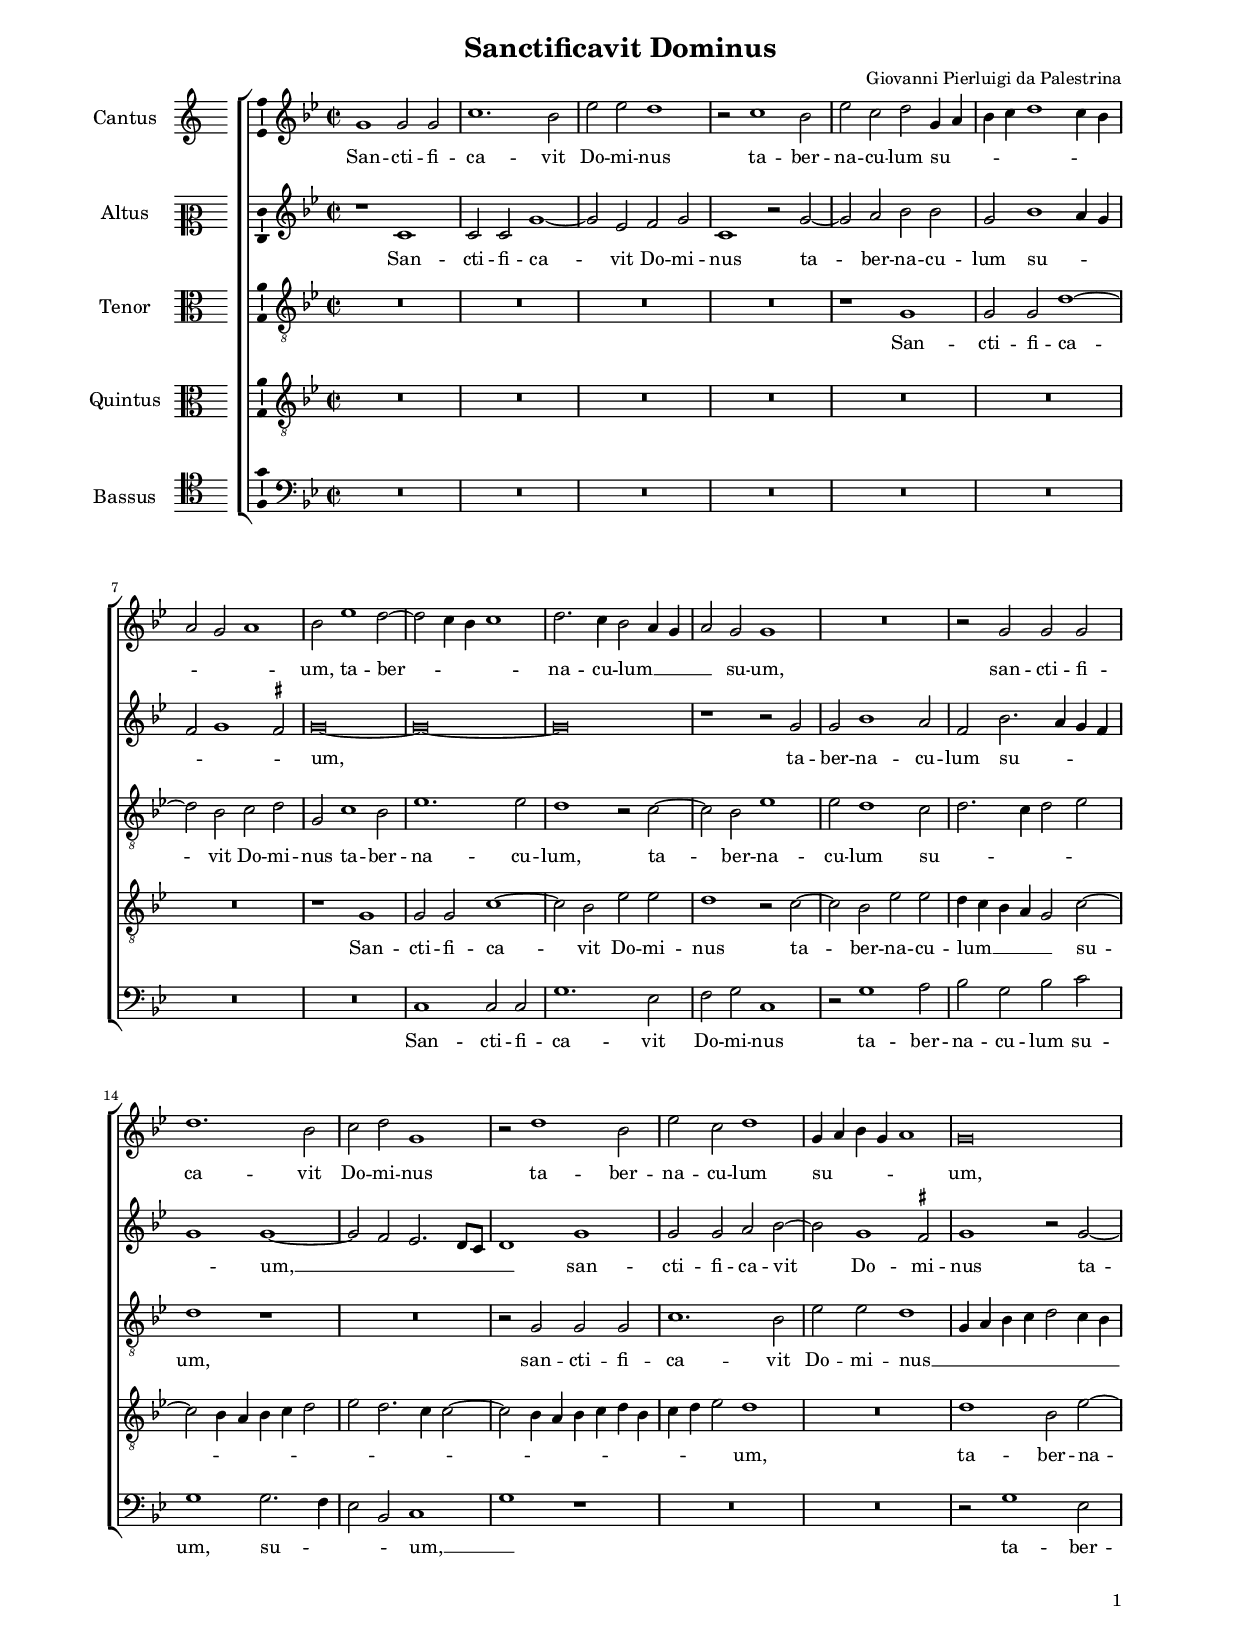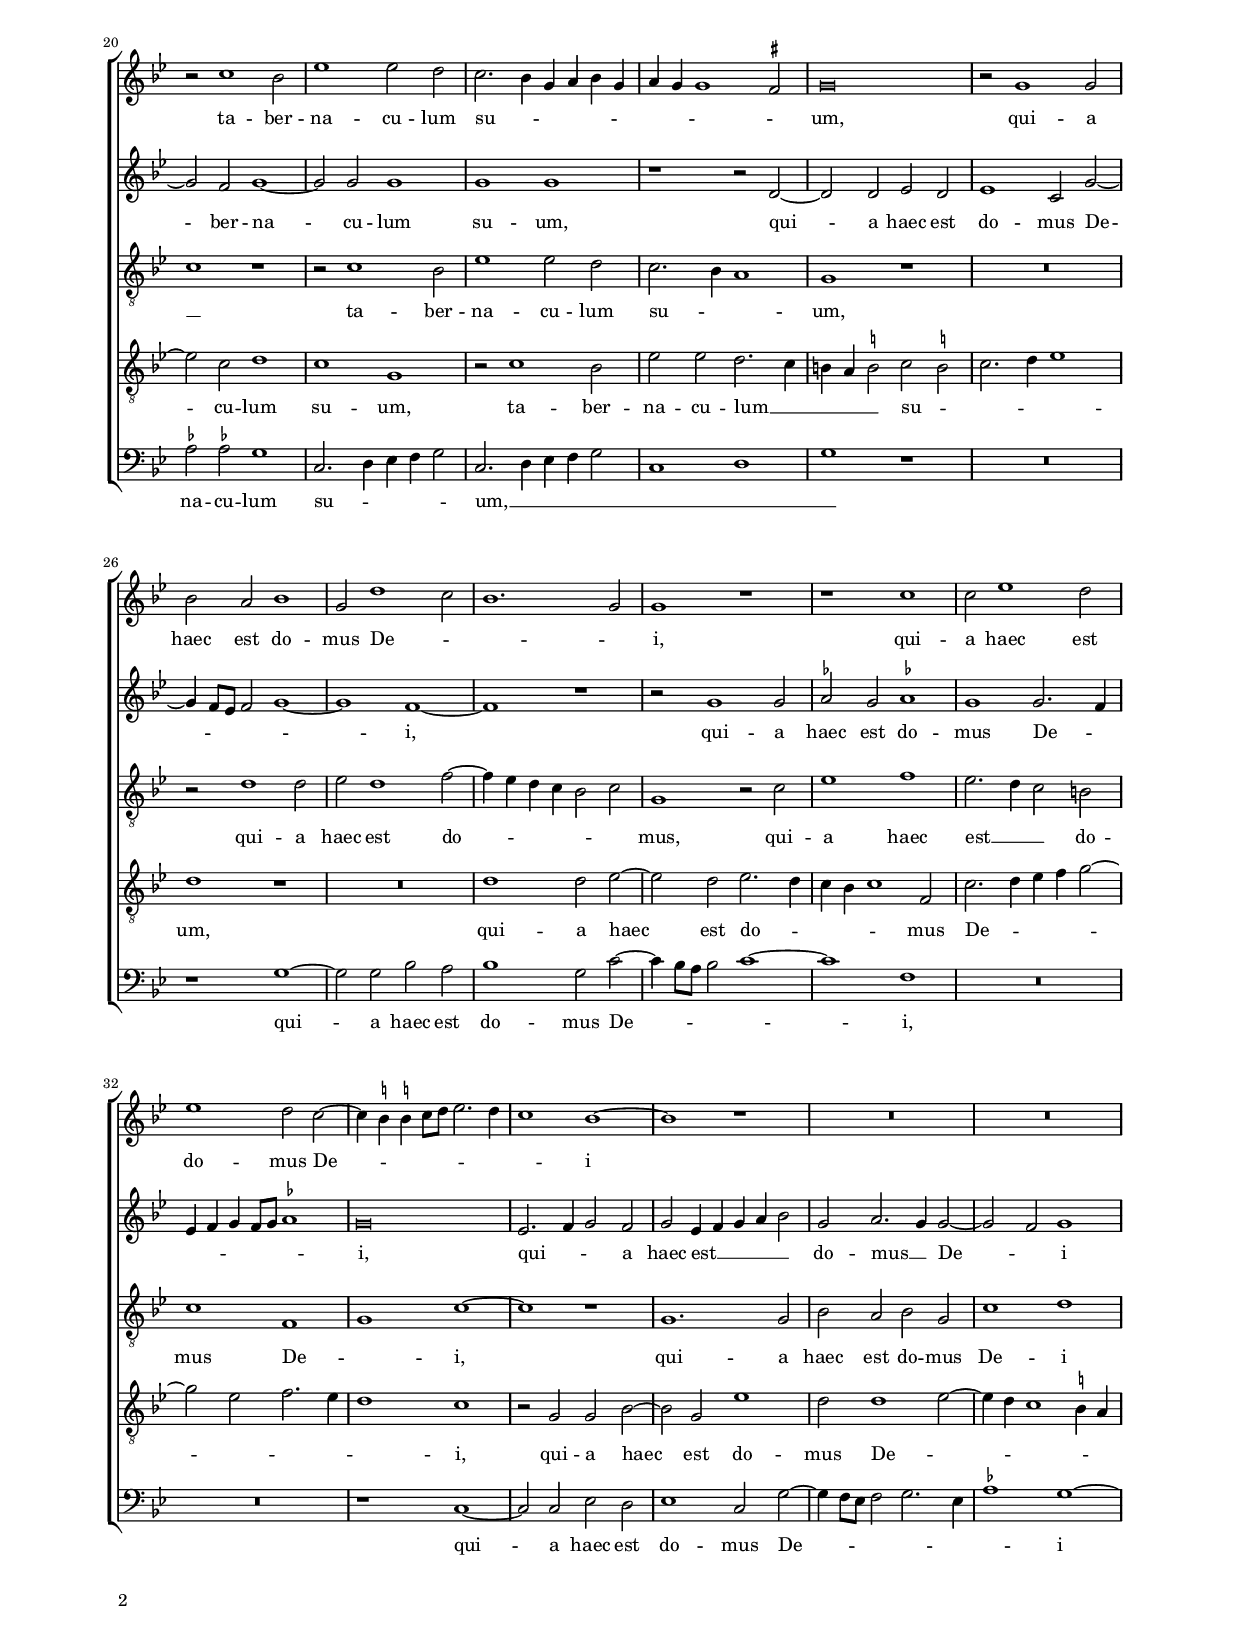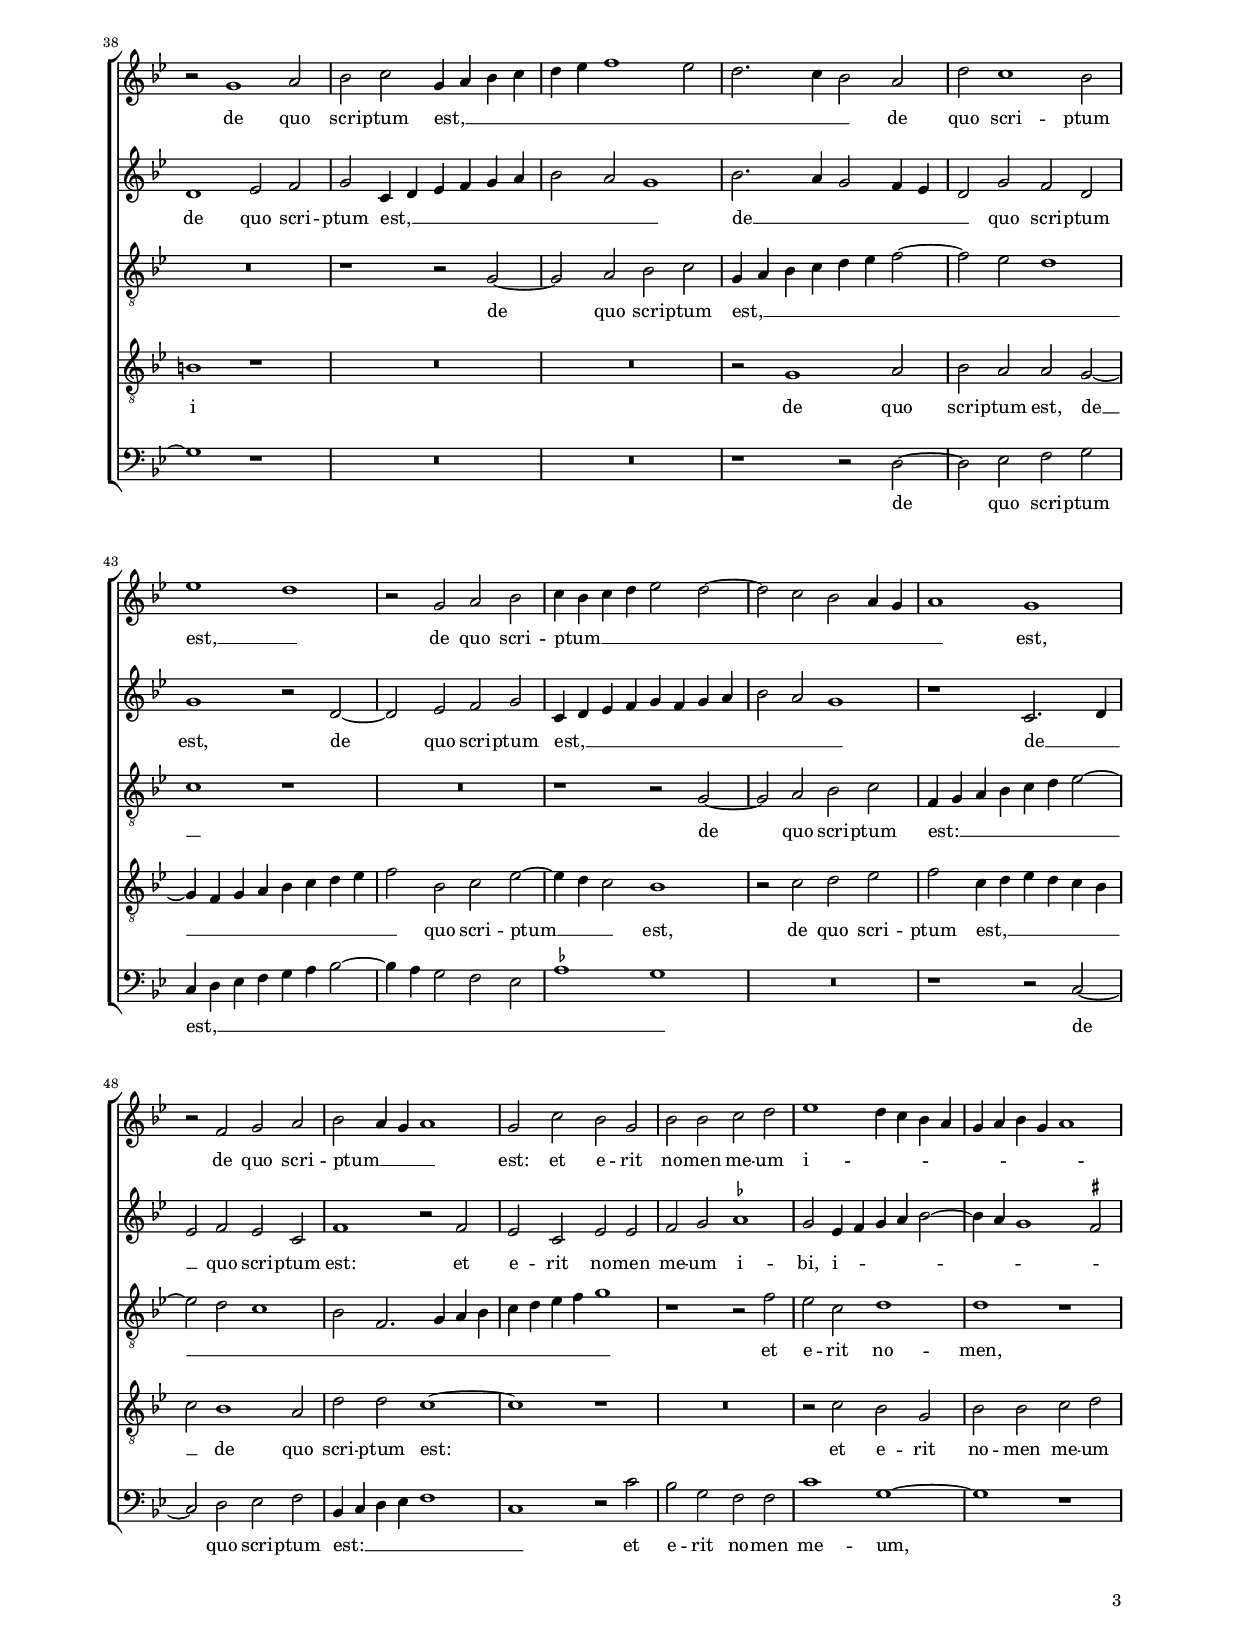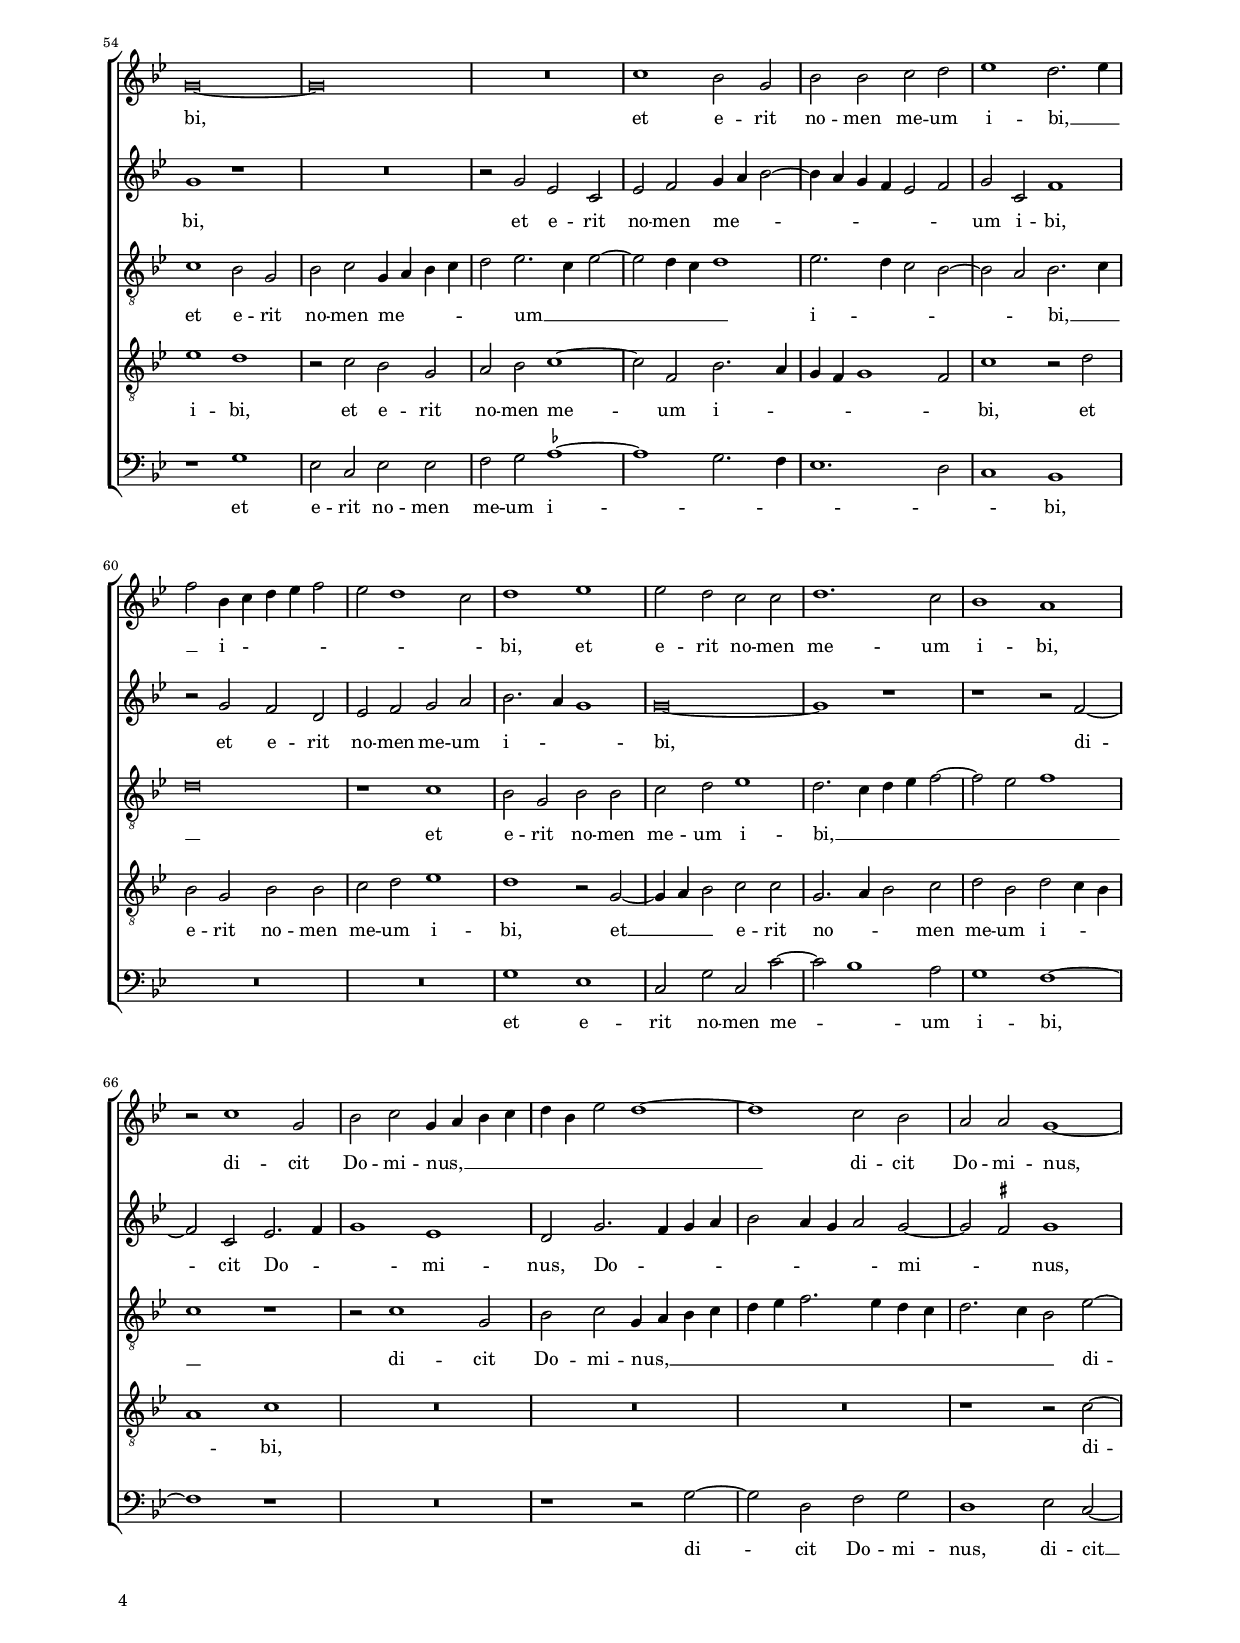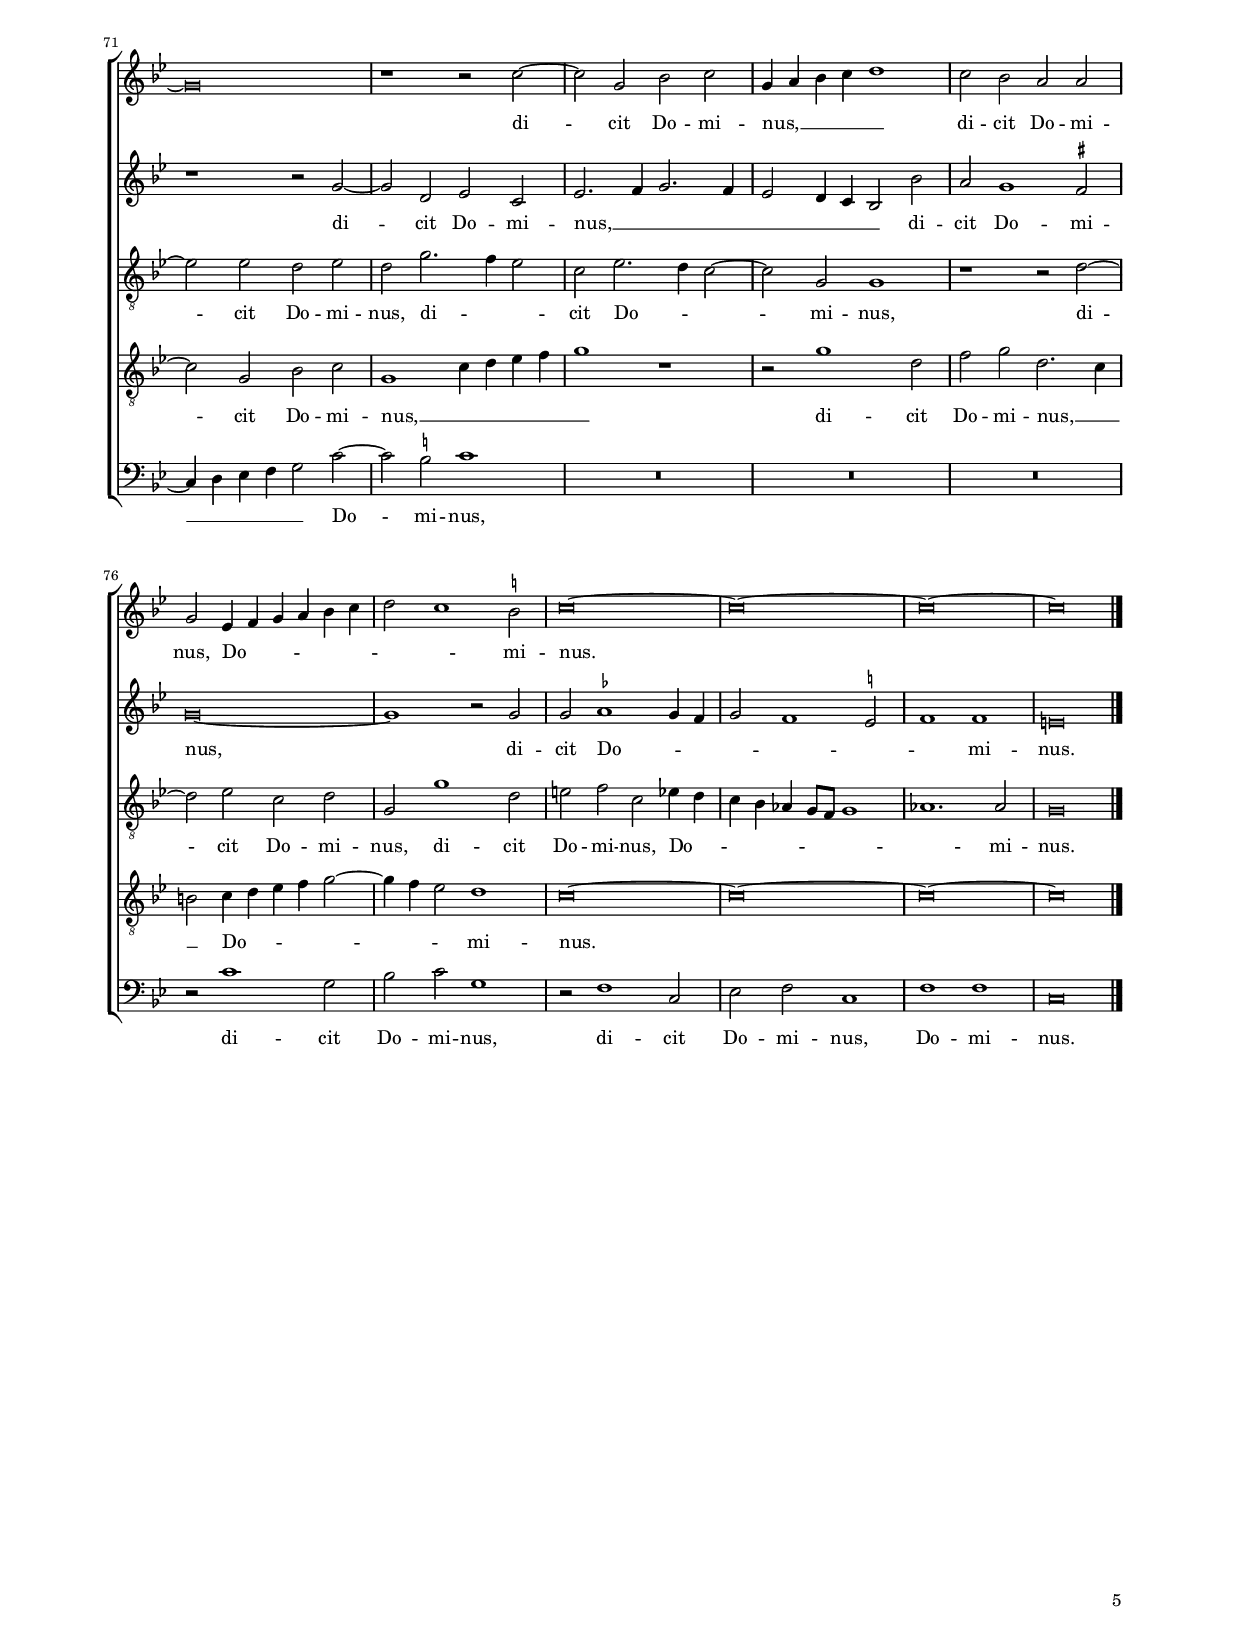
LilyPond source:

\header
{
  title="Sanctificavit Dominus"
  composer="Giovanni Pierluigi da Palestrina"
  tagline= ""
}

\version "2.24.2"
\language "deutsch"
#(set-global-staff-size 15)
% #(set-default-paper-size "letter")
#(ly:set-option 'point-and-click #f)


\paper
	{
	top-margin = 1.8 \cm
	bottom-margin = 1.2 \cm
	left-margin = 2 \cm
	right-margin = 2 \cm
	ragged-bottom = ##f
	ragged-last-bottom = ##t
	print-page-number = ##f
	system-system-spacing = #'((basic-distance . 16) (minimum-distance . 14) (padding . 5) (strechability . 150))
	oddFooterMarkup=\markup   \fill-line { "" \fromproperty #'page:page-number-string }
	evenFooterMarkup=\markup  \fill-line { \fromproperty #'page:page-number-string "" }
	last-bottom-spacing = #'((basic-distance . 12) (minimum-distance . 7) (padding . 4))
%	systems-per-page = 3
%	min-systems-per-page = 3
	markup-system-spacing = #'(basic-distance . 12)
%	print-all-headers = ##t
%	print-first-page-number = ##t
%	first-page-number = 1
	}

	
global = {
	\key c \major
	\time 2/2 \set Score.measureLength = #(ly:make-moment 2/1)
	\set Score.tempoHideNote = ##t
	\tempo 2 = 90
	\skip 1*2*81 \bar "|."
	}

	ficta = { \once \set suggestAccidentals = ##t }

	forget = #(define-music-function (music) (ly:music?) #{
		\accidentalStyle forget
		$music
		\accidentalStyle default
		#})



incipitcantus = \markup { \score {
	{
	\set Staff.instrumentName = \markup { \fontsize #1 "Cantus" }
	\key c \major
	\clef violin
	s4 \bar ""
	}
	\layout  {
	raggedright = ##t
	indent = 1.6 \cm
	line-width = 2.5\cm
	\context { \Staff \remove Time_signature_engraver }
	\override Staff.Clef.Y-extent = #'(0 . 0)
	}} \hspace #1 }

	 
incipitaltus = \markup { \score {
	{
	\set Staff.instrumentName = \markup { \fontsize #1 "Altus" }
	\key c \major
	\clef mezzosoprano
	s4 \bar ""
	}
	\layout  {
	raggedright = ##t
	indent = 1.6 \cm
	line-width = 2.5\cm
	\context { \Staff \remove Time_signature_engraver }
	\override Staff.Clef.Y-extent = #'(0 . 0)
	}} \hspace #1 }


incipittenor = \markup { \score {
	{
	\set Staff.instrumentName = \markup { \fontsize #1 "Tenor" }
	\key c \major
	\clef alto
	s4 \bar ""
	}
	\layout  {
	raggedright = ##t
	indent = 1.6 \cm
	line-width = 2.5\cm
	\context { \Staff \remove Time_signature_engraver }
	\override Staff.Clef.Y-extent = #'(0 . 0)
	}} \hspace #1 }
	 
	 
incipitquintus = \markup { \score {
	{
	\set Staff.instrumentName = \markup { \fontsize #1 "Quintus" }
	\key c \major
	\clef alto
	s4 \bar ""
	}
	\layout  {
	raggedright = ##t
	indent = 1.6 \cm
	line-width = 2.5\cm
	\context { \Staff \remove Time_signature_engraver }
	\override Staff.Clef.Y-extent = #'(0 . 0)
	}} \hspace #1 }
	 
	 
incipitbassus = \markup { \score {
	{
	\set Staff.instrumentName = \markup { \fontsize #1 "Bassus" }
	\key c \major
	\clef tenor
	s4 \bar ""
	}
	\layout  {
	raggedright = ##t
	indent = 1.6 \cm
	line-width = 2.5\cm
	\context { \Staff \remove Time_signature_engraver }
	\override Staff.Clef.Y-extent = #'(0 . 0)
	}} \hspace #1 }


cantus =  \relative c''
	{
	a1 a2 a
	d1. c2
	f2 f e1
	r2 d1 c2
%5
	f2 d e a,4 h |
	c4 d e1 d4 c
	h2 a h1
	c2 f1 e2~
	e2 d4 c d1
%10
	e2. d4 c2 h4 a |
	h2 a a1
	R\breve
	r2 a a a
	e'1. c2
%15
	d2 e a,1 |
	r2 e'1 c2
	f2 d e1
	a,4 h c a h1
	a\breve \pageBreak
%20
	r2 d1 c2 |
	f1 f2 e
	d2. c4 a h c a
	h4 a a1 \ficta gis2
	a\breve
%25
	r2 a1 a2 | \break \noPageBreak
	c2 h c1
	a2 e'1 d2
	c1. a2
	a1 r
%30
	r1 d |
	d2 f1 e2 \break \noPageBreak
	f1 e2 d~
	d4 \ficta cis \ficta cis! d8 e f2. e4
	d1 c~
%35
	c1 r |
	R\breve
	R\breve \pageBreak
	r2 a1 h2
	c2 d a4 h c d
%40
	e4 f g1 f2 |
	e2. d4 c2 h
	e2 d1 c2
	f1 e
	r2 a, h c
%45
	d4 c d e f2 e~ |
	e2 d c h4 a
	h1 a
	r2 g a h
	c2 h4 a h1
%50
	a2 d c a |
	c2 c d e
	f1 e4 d c h
	a4 h c a h1
	a\breve~
%55
	a\breve |
	R\breve
	d1 c2 a
	c2 c d e
	f1 e2. f4
%60
	g2 c,4 d e f g2 |
	f2 e1 d2
	e1 f
	f2 e d d
	e1. d2
%65
	c1 h |
	r2 d1 a2
	c2 d a4 h c d
	e4 c f2 e1~
	e1 d2 c
%70
	h2 h a1~ |
	a\breve
	r1 r2 d~
	d2 a c d
	a4 h c d e1
%75
	d2 c h h |
	a2 f4 g a h c d
	e2 d1 \ficta cis2
	d\breve~
	d\breve~
%80
	d\breve~
	d\breve |
	}


altus =  \relative c'
	{
	r1 d
	d2 d a'1~
	a2 f g a
	d,1 r2 a'~
%5
	a2 h c c |
	a2 c1 h4 a
	g2 a1 \ficta gis2
	a\breve~
	a\breve~
%10
	a\breve |
	r1 r2 a
	a2 c1 h2
	g2 c2. h4 a g
	a1 a~
%15
	a2 g f2. e8 d |
	e1 a
	a2 a h c~
	c2 a1 \ficta gis2
	a1 r2 a~
%20
	a2 g a1~ |
	a2 a a1
	a1 a
	r1 r2 e~
	e2 e f e
%25
	f1 d2 a'~ |
	a4 g8 f g2 a1~
	a1 g~
	g1 r
	r2 a1 a2
%30
	\ficta b2 a \ficta b!1 |
	a1 a2. g4
	f4 g a g8 a \ficta b1
	a\breve
	f2. g4 a2 g
%35
	a2 f4 g a h c2 |
	a2 h2. a4 a2~
	a2 g a1
	e1 f2 g
	a2 d,4 e f g a h
%40
	c2 h a1 |
	c2. h4 a2 g4 f
	e2 a g e
	a1 r2 e~
	e2 f g a
%45
	d,4 e f g a g a h |
	c2 h a1
	r1 d,2. e4
	f2 g f d
	g1 r2 g
%50
	f2 d f f |
	g2 a \ficta b1
	a2 f4 g a h c2~
	c4 h a1 \ficta gis2
	a1 r
%55
	R\breve |
	r2 a f d
	f2 g a4 h c2~
	c4 h a g f2 g
	a2 d, g1
%60
	r2 a g e |
	f2 g a h
	c2. h4 a1
	a\breve~
	a1 r
%65
	r1 r2 g~ |
	g2 d f2. g4
	a1 f
	e2 a2. g4 a h
	c2 h4 a h2 a~
%70
	a2 \ficta gis a1 |
	r1 r2 a~
	a2 e f d
	f2. g4 a2. g4
	f2 e4 d c2 c'
%75
	h2 a1 \ficta gis2 |
	a\breve~
	a1 r2 a
	a2 \ficta b1 a4 g
	a2 g1 \ficta fis2
%80
	g1 g |
	fis\breve |
	}


tenor =  \relative c'
	{
	R\breve
	R\breve
	R\breve
	R\breve
%5
	r1 a |
	a2 a e'1~
	e2 c d e
	a,2 d1 c2
	f1. f2
%10
	e1 r2 d~ |
	d2 c f1
	f2 e1 d2
	e2. d4 e2 f
	e1 r
%15
	R\breve |
	r2 a, a a
	d1. c2
	f2 f e1
	a,4 h c d e2 d4 c
%20
	d1 r |
	r2 d1 c2
	f1 f2 e
	d2. c4 h1
	a1 r
%25
	R\breve |
	r2 e'1 e2
	f2 e1 g2~
	g4 f e d c2 d
	a1 r2 d
%30
	f1 g |
	f2. e4 d2 cis
	d1 g,
	a1 d~
	d1 r
%35
	a1. a2 |
	c2 h c a
	d1 e
	R\breve
	r1 r2 a,~
%40
	a2 h c d |
	a4 h c d e f g2~
	g2 f e1
	d1 r
	R\breve
%45
	r1 r2 a~ |
	a2 h c d
	g,4 a h c d e f2~
	f2 e d1
	c2 g2. a4 h c
%50
	d4 e f g a1 |
	r1 r2 g
	f2 d e1
	e1 r
	d1 c2 a
%55
	c2 d a4 h c d |
	e2 f2. d4 f2~
	f2 e4 d e1
	f2. e4 d2 c~
	c2 h c2. d4
%60
	e\breve |
	r1 d
	c2 a c c
	d2 e f1
	e2. d4 e f g2~
%65
	g2 f g1 |
	d1 r
	r2 d1 a2
	c2 d a4 h c d
	e4 f g2. f4 e d
%70
	e2. d4 c2 f~ |
	f2 f e f
	e2 a2. g4 f2
	d2 f2. e4 d2~
	d2 a a1
%75
	r1 r2 e'~ |
	e2 f d e
	a,2 a'1 e2
	fis2 g d f4 e
	d4 c b a8 g a1
%80
	b1. b2
	a\breve |
	}


quintus  =  \relative c'
	{
	R\breve
	R\breve
	R\breve
	R\breve
%5
	R\breve |
	R\breve
	R\breve
	r1 a
	a2 a d1~
%10
	d2 c f f |
	e1 r2 d~
	d2 c f f
	e4 d c h a2 d~
	d2 c4 h c d e2
%15
	f2 e2. d4 d2~ |
	d2 c4 h c d e c
	d4 e f2 e1
	R\breve
	e1 c2 f~
%20
	f2 d e1 |
	d1 a
	r2 d1 c2
	f2 f e2. d4
	cis4 h \ficta cis!2 d \ficta cis!
%25
	d2. e4 f1 |
	e1 r
	R\breve
	e1 e2 f~
	f2 e f2. e4
%30
	d4 c d1 g,2 |
	d'2. e4 f g a2~
	a2 f g2. f4
	e1 d
	r2 a a c~
%35
	c2 a f'1 |
	e2 e1 f2~
	f4 e d1 \ficta cis4 h
	cis1 r
	R\breve
%40
	R\breve |
	r2 a1 h2
	c2 h h a~
	a4 g a h c d e f
	g2 c, d f~
%45
	f4 e d2 c1 |
	r2 d e f
	g2 d4 e f e d c
	d2 c1 h2
	e2 e d1~
%50
	d1 r |
	R\breve
	r2 d c a
	c2 c d e
	f1 e
%55
	r2 d c a |
	h2 c d1~
	d2 g, c2. h4
	a4 g a1 g2
	d'1 r2 e
%60
	c2 a c c |
	d2 e f1
	e1 r2 a,~
	a4 h c2 d d
	a2. h4 c2 d
%65
	e2 c e d4 c |
	h1 d
	R\breve
	R\breve
	R\breve
%70
	r1 r2 d~ |
	d2 a c d
	a1 d4 e f g
	a1 r
	r2 a1 e2
%75
	g2 a e2. d4 |
	cis2 d4 e f g a2~
	a4 g f2 e1
	d\breve~
	d\breve~
%80
	d\breve~
	d\breve |
	}


bassus  =  \relative c
	{
	R\breve
	R\breve
	R\breve
	R\breve
%5
	R\breve |
	R\breve
	R\breve
	R\breve
	d1 d2 d
%10
	a'1. f2 |
	g2 a d,1
	r2 a'1 h2
	c2 a c d
	a1 a2. g4
%15
	f2 c d1 |
	a'1 r
	R\breve
	R\breve
	r2 a1 f2
%20
	\ficta b2 \ficta b! a1 |
	d,2. e4 f g a2
	d,2. e4 f g a2
	d,1 e
	a1 r
%25
	R\breve |
	r1 a~
	a2 a c h
	c1 a2 d~
	d4 c8 h c2 d1~
%30
	d1 g, |
	R\breve
	R\breve
	r1 d~
	d2 d f e
%35
	f1 d2 a'~
	a4 g8 f g2 a2. f4
	\ficta b1 a~
	a1 r
	R\breve
%40
	R\breve |
	r1 r2 e~
	e2 f g a
	d,4 e f g a h c2~
	c4 h a2 g f
%45
	\ficta b1 a |
	R\breve
	r1 r2 d,~
	d2 e f g
	c,4 d e f g1
%50
	d1 r2 d' |
	c2 a g g
	d'1 a~
	a1 r
	r1 a
%55
	f2 d f f |
	g2 a \ficta b1~
	\ficta b1 a2. g4
	f1. e2
	d1 c
%60
	R\breve |
	R\breve
	a'1 f
	d2 a' d, d'~
	d2 c1 h2
%65
	a1 g~ |
	g1 r
	R\breve
	r1 r2 a~
	a2 e g a
%70
	e1 f2 d~ |
	d4 e f g a2 d~
	d2 \ficta cis d1
	R\breve
	R\breve
%75
	R\breve |
	r2 d1 a2
	c2 d a1
	r2 g1 d2
	f2 g d1
%80
	g1 g
	d\breve |
	}


lyricscantus = \lyricmode {
	San -- cti -- fi -- ca -- vit Do -- mi -- nus
	ta -- ber -- na -- cu -- lum su -- _ _ _ _ _ _ _ _ _ um,
	ta -- ber -- _ _ _ na -- cu -- lum __ _ _ _ su -- um,
	san -- cti -- fi -- ca -- vit Do -- mi -- nus
	ta -- ber -- na -- cu -- lum su -- _ _ _ _ um,
	ta -- ber -- na -- cu -- lum su -- _ _ _ _ _ _ _ _ _ um,
	qui -- a haec est do -- mus De -- _ _ _ i,
	qui -- a haec est do -- mus De -- _ _ _ _ _ _ _ i
	de quo scri -- ptum est, __ _ _ _ _ _ _ _ _ _ _ 
	de quo scri -- ptum est, __ _
	de quo scri -- ptum __ _ _ _ _ _ _ _ _ _ _ est,
	de quo scri -- ptum __ _ _ _ est:
	et e -- rit no -- men me -- um i -- _ _ _ _ _ _ _ _ _ bi,
	et e -- rit no -- men me -- um i -- bi, __ _ _
	i -- _ _ _ _ _ _ _ bi,
	et e -- rit no -- men me -- um i -- bi,
	di -- cit Do -- mi -- nus, __ _ _ _ _ _ _ _
	di -- cit Do -- mi -- nus,
	di -- cit Do -- mi -- nus, __ _ _ _ _ 
	di -- cit Do -- mi -- nus,
	Do -- _ _ _ _ _ _ _ mi -- nus.
	}


lyricsaltus = \lyricmode {
	San -- cti -- fi -- ca -- vit Do -- mi -- nus
	ta -- ber -- na -- cu -- lum su -- _ _ _ _ _ um,
	ta -- ber -- na -- cu -- lum su -- _ _ _ _ um, __ _ _ _ _ _
	san -- cti -- fi -- ca -- vit Do -- mi -- nus
	ta -- ber -- na -- cu -- lum su -- um,
	qui -- a haec est do -- mus De -- _ _ _ _ i,
	qui -- a haec est do -- mus De -- _ _ _ _ _ _ _ i,
	qui -- _ _ a haec est __ _ _ _ _ do -- mus __ _ De -- _ i
	de quo scri -- ptum est, __ _ _ _ _ _ _ _ _ 
	de __ _ _ _ _ _ quo scri -- ptum est,
	de quo scri -- ptum est, __ _ _ _ _ _ _ _ _ _ _
	de __ _ _ quo scri -- ptum est:
	et e -- rit no -- men me -- um i -- bi,
	i -- _ _ _ _ _ _ _ bi,
	et e -- rit no -- men me -- _ _ _ _ _ _ _ um i -- bi,
	et e -- rit no -- men me -- um i -- _ _ bi,
	di -- cit Do -- _ _ mi -- nus,
	Do -- _ _ _ _ _ _ _ mi -- _ nus,
	di -- cit Do -- mi -- nus, __ _ _ _ _ _ _ _
	di -- cit Do -- mi -- nus,
	di -- cit Do -- _ _ _ _ _ _ mi -- nus.
	}


lyricstenor = \lyricmode {
	San -- cti -- fi -- ca -- vit Do -- mi -- nus 
	ta -- ber -- na -- cu -- lum,
	ta -- ber -- na -- cu -- lum su -- _ _ _ _ um,
	san -- cti -- fi -- ca -- vit Do -- mi -- nus __ _ _ _ _ _ _ _ _
	ta -- ber -- na -- cu -- lum su -- _ _ um,
	qui -- a haec est do -- _ _ _ _ _ mus,
	qui -- a haec est __ _ _ do -- mus De -- _ i,
	qui -- a haec est do -- mus De -- i
	de quo scri -- ptum est, __ _ _ _ _ _ _ _ _ _
	de quo scri -- ptum est: __ _ _ _ _ _ _ _ _ _ _ _ _ _ _ _ _ _ _
	et e -- rit no -- men,
	et e -- rit no -- men me -- _ _ _ _ um __ _ _ _ _ _ i -- _ _ _ _ bi, __ _ _ 
	et e -- rit no -- men me -- um i -- bi, __ _ _ _ _ _ _ _
	di -- cit Do -- mi -- nus, __ _ _ _ _ _ _ _ _ _ _ _ _
	di -- cit Do -- mi -- nus,
	di -- _ _ cit Do -- _ _ mi -- nus,
	di -- cit Do -- mi -- nus,
	di -- cit Do -- mi -- nus,
	Do -- _ _ _ _ _ _ _ _ mi -- nus.
	}


lyricsquintus = \lyricmode {
	San -- cti -- fi -- ca -- vit Do -- mi -- nus 
	ta -- ber -- na -- cu -- lum __ _ _ _ _ su -- _ _ _ _ _ _ _ _ _ _ _ _ _ _ _ _ _ _ um,
	ta -- ber -- na -- cu -- lum su -- um,
	ta -- ber -- na -- cu -- lum __ _ _ _ _ su -- _ _ _ _ um,
	qui -- a haec est do -- _ _ _ _ mus De -- _ _ _ _ _ _ _ _ i,
	qui -- a haec est do -- mus De -- _ _ _ _ _ i
	de quo scri -- ptum est,
	de __ _ _ _ _ _ _ _ _ quo scri -- ptum __ _ _ est,
	de quo scri -- ptum est, __ _ _ _ _ _ _ 
	de quo scri -- ptum est:
	et e -- rit no -- men me -- um i -- bi,
	et e -- rit no -- men me -- um i -- _ _ _ _ _ bi,
	et e -- rit no -- men me -- um i -- bi,
	et __ _ _ e -- rit no -- _ _ men me -- um i -- _ _ _ bi,
	di -- cit Do -- mi -- nus, __ _ _ _ _ _
	di -- cit Do -- mi -- nus, __ _ _
	Do -- _ _ _ _ _ _ mi -- nus.
	}


lyricsbassus = \lyricmode {
	San -- cti -- fi -- ca -- vit Do -- mi -- nus 
	ta -- ber -- na -- cu -- lum su -- um,
	su -- _ _ _ um, __ _
	ta -- ber -- na -- cu -- lum su -- _ _ _ _ um, __ _ _ _ _ _ _ _
	qui -- a haec est do -- mus De -- _ _ _ _ i,
	qui -- a haec est do -- mus De -- _ _ _ _ _ _ i
	de quo scri -- ptum est, __ _ _ _ _ _ _ _ _ _ _ _ _
	de quo scri -- ptum est: __ _ _ _ _ _
	et e -- rit no -- men me -- um,
	et e -- rit no -- men me -- um i -- _ _ _ _ _ bi,
	et e -- rit no -- men me -- _ um i -- bi,
	di -- cit Do -- mi -- nus,
	di -- cit __ _ _ _ _ Do -- mi -- nus,
	di -- cit Do -- mi -- nus,
	di -- cit Do -- mi -- nus,
	Do -- mi -- nus.
	}


\score
{  
	\transpose c b, {
	\new ChoirStaff \with { \override StaffGrouper.staff-staff-spacing.basic-distance = #12 }
	<<

	\new Staff << \global
	\new Voice="v1" {
		\set Staff.instrumentName=\incipitcantus
%		\set Staff.instrumentName= "S"
		\set Staff.midiInstrument = "reed organ"
		\clef violin
		\cantus }
	\new Lyrics \lyricsto "v1" {\lyricscantus }
	>>


	\new Staff << \global
	\new Voice="v2" {
		\set Staff.instrumentName=\incipitaltus
%		\set Staff.instrumentName= "A"
		\set Staff.midiInstrument = "reed organ"
		\clef violin 
		\altus}
	\new Lyrics \lyricsto "v2" {\lyricsaltus }
	>>


	\new Staff << \global
	\new Voice="v3" {
		\set Staff.instrumentName=\incipittenor
%		\set Staff.instrumentName= "T"
		\set Staff.midiInstrument = "reed organ"
		\clef "G_8"
		\tenor }
	\new Lyrics \lyricsto "v3" {\lyricstenor }
	>>


	\new Staff << \global
	\new Voice="v5" {
		\set Staff.instrumentName=\incipitquintus
%		\set Staff.instrumentName= "Q"
		\set Staff.midiInstrument = "reed organ"
		\clef "G_8"
		\quintus}
	\new Lyrics \lyricsto "v5" {\lyricsquintus }
	>>


	\new Staff << \global
	\new Voice="v4" {
		\set Staff.instrumentName=\incipitbassus
%		\set Staff.instrumentName= "B"
		\set Staff.midiInstrument = "reed organ"
		\clef bass 
		\bassus }
	\new Lyrics \lyricsto "v4" {\lyricsbassus}
	>>

	>>
	} % transpose

	\layout
	{
	indent = 2.2\cm
	\context { \Lyrics \override VerticalAxisGroup.nonstaff-relatedstaff-spacing.padding = #1.4 }
%	\context { \Lyrics \override LyricText.font-size = #1 }
	\context { \Staff \override TimeSignature.break-visibility = #end-of-line-invisible }
	\context { \Staff \consists Ambitus_engraver }
	\context { \Score \override BarNumber.padding = #2 }
	\context { \Voice \override NoteHead.style = #'baroque }
	}

\midi
	{
	}

}


% EOF
